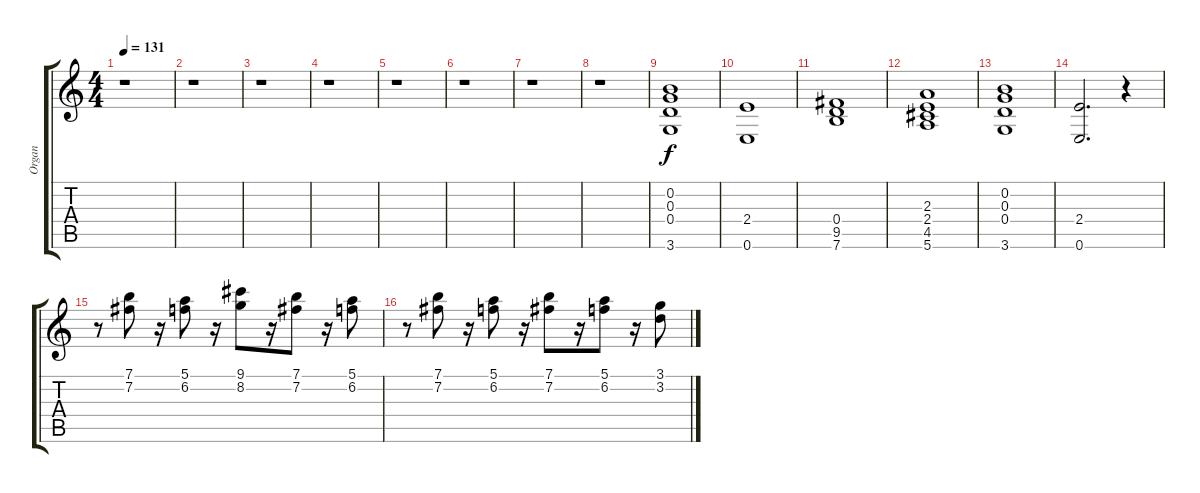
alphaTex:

\track ("Organ" "Organ") {instrument rockorgan}
\staff {score tabs}
\tuning (E5 B4 G4 D4 A3 E3) {hide}
\ts (4 4)
\tempo 131
\clef g2
\ks c
r.1{dy f} |
r.1 |
r.1 |
r.1 |
r.1 |
r.1 |
r.1 |
r.1 |
(0.2 0.3 0.4 3.6).1{volume 8} |
(2.4 0.6).1 |
(0.4 9.5 7.6).1 |
(2.3 2.4 4.5 5.6).1 |
(0.2 0.3 0.4 3.6).1 |
(2.4 0.6).2{d} r.4 |
r.8 (7.1 7.2).8{volume 8} r.16 (5.1 6.2).8 r.16 (9.1 8.2).8 r.16 (7.1 7.2).8 r.16 (5.1 6.2).8 |
r.8 (7.1 7.2).8 r.16 (5.1 6.2).8 r.16 (7.1 7.2).8 r.16 (5.1 6.2).8 r.16 (3.1 3.2).8
